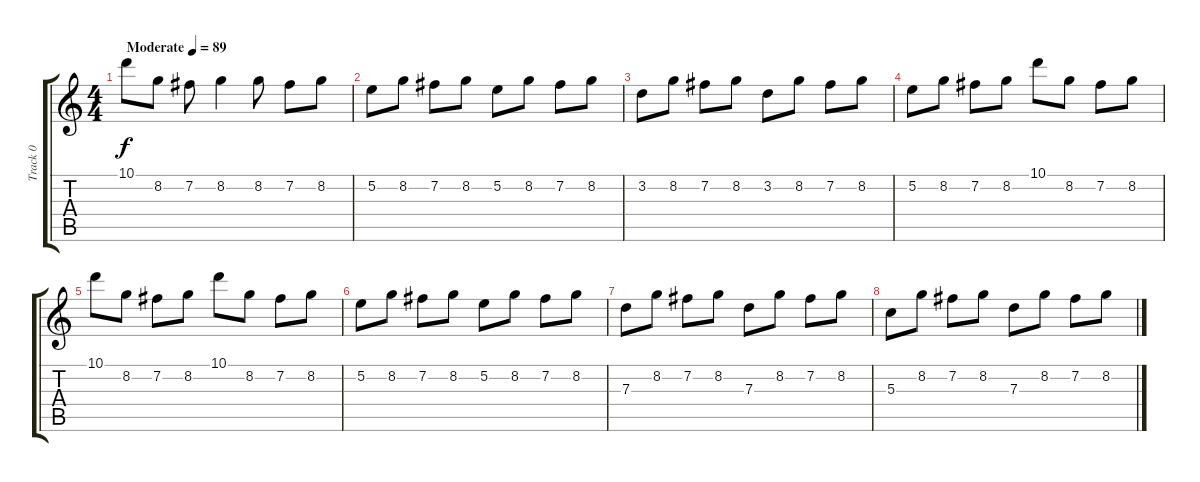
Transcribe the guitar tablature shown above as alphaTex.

\track ("Track 0" "Track 0") {instrument distortionguitar}
\staff {score tabs}
\tuning (E4 B3 G3 D3 A2 E2) {hide}
\ts (4 4)
\tempo (89 "Moderate")
\clef g2
\ks c
10.1.8{dy f instrument distortionguitar} 8.2.8 7.2.8 8.2.4 8.2.8 7.2.8 8.2.8 |
5.2.8 8.2.8 7.2.8 8.2.8 5.2.8 8.2.8 7.2.8 8.2.8 |
3.2.8 8.2.8 7.2.8 8.2.8 3.2.8 8.2.8 7.2.8 8.2.8 |
5.2.8 8.2.8 7.2.8 8.2.8 10.1.8 8.2.8 7.2.8 8.2.8 |
10.1.8 8.2.8 7.2.8 8.2.8 10.1.8 8.2.8 7.2.8 8.2.8 |
5.2.8 8.2.8 7.2.8 8.2.8 5.2.8 8.2.8 7.2.8 8.2.8 |
7.3.8 8.2.8 7.2.8 8.2.8 7.3.8 8.2.8 7.2.8 8.2.8 |
5.3.8 8.2.8 7.2.8 8.2.8 7.3.8 8.2.8 7.2.8 8.2.8
